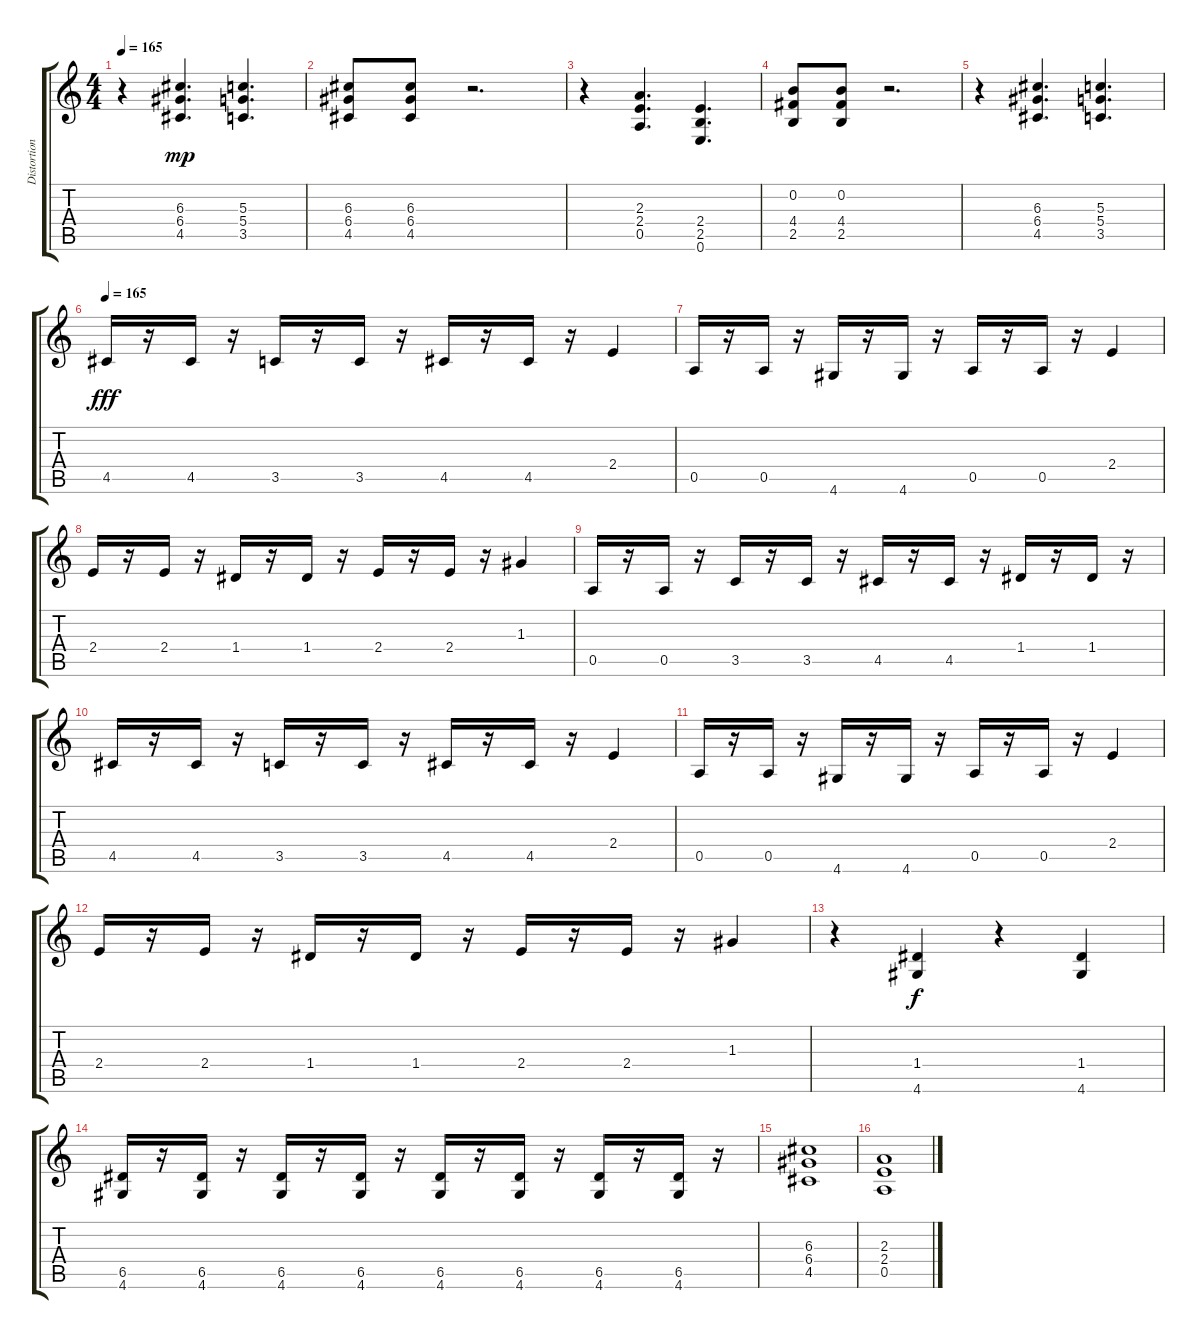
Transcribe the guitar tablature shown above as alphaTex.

\track ("Distortion guitar1" "Distortion") {instrument distortionguitar}
\staff {score tabs}
\tuning (E4 B3 G3 D3 A2 E2) {hide}
\ts (4 4)
\tempo 165
\clef g2
\ks c
r.4{dy mp} (6.3 6.4 4.5).4{d} (5.3 5.4 3.5).4{d} |
(6.3 6.4 4.5).8 (6.3 6.4 4.5).8 r.2{d} |
r.4 (2.3 2.4 0.5).4{d} (2.4 2.5 0.6).4{d} |
(0.2 4.4 2.5).8 (0.2 4.4 2.5).8 r.2{d} |
r.4 (6.3 6.4 4.5).4{d} (5.3 5.4 3.5).4{d} |
\tempo 165
4.5.16{dy fff} r.16 4.5.16 r.16 3.5.16 r.16 3.5.16 r.16 4.5.16 r.16 4.5.16 r.16 2.4.4 |
0.5.16 r.16 0.5.16 r.16 4.6.16 r.16 4.6.16 r.16 0.5.16 r.16 0.5.16 r.16 2.4.4 |
2.4.16 r.16 2.4.16 r.16 1.4.16 r.16 1.4.16 r.16 2.4.16 r.16 2.4.16 r.16 1.3.4 |
0.5.16 r.16 0.5.16 r.16 3.5.16 r.16 3.5.16 r.16 4.5.16 r.16 4.5.16 r.16 1.4.16 r.16 1.4.16 r.16 |
4.5.16 r.16 4.5.16 r.16 3.5.16 r.16 3.5.16 r.16 4.5.16 r.16 4.5.16 r.16 2.4.4 |
0.5.16 r.16 0.5.16 r.16 4.6.16 r.16 4.6.16 r.16 0.5.16 r.16 0.5.16 r.16 2.4.4 |
2.4.16 r.16 2.4.16 r.16 1.4.16 r.16 1.4.16 r.16 2.4.16 r.16 2.4.16 r.16 1.3.4 |
r.4 (1.4 4.6).4{dy f} r.4 (1.4 4.6).4 |
(6.5 4.6).16 r.16 (6.5 4.6).16 r.16 (6.5 4.6).16 r.16 (6.5 4.6).16 r.16 (6.5 4.6).16 r.16 (6.5 4.6).16 r.16 (6.5 4.6).16 r.16 (6.5 4.6).16 r.16 |
(6.3 6.4 4.5).1 |
(2.3 2.4 0.5).1
